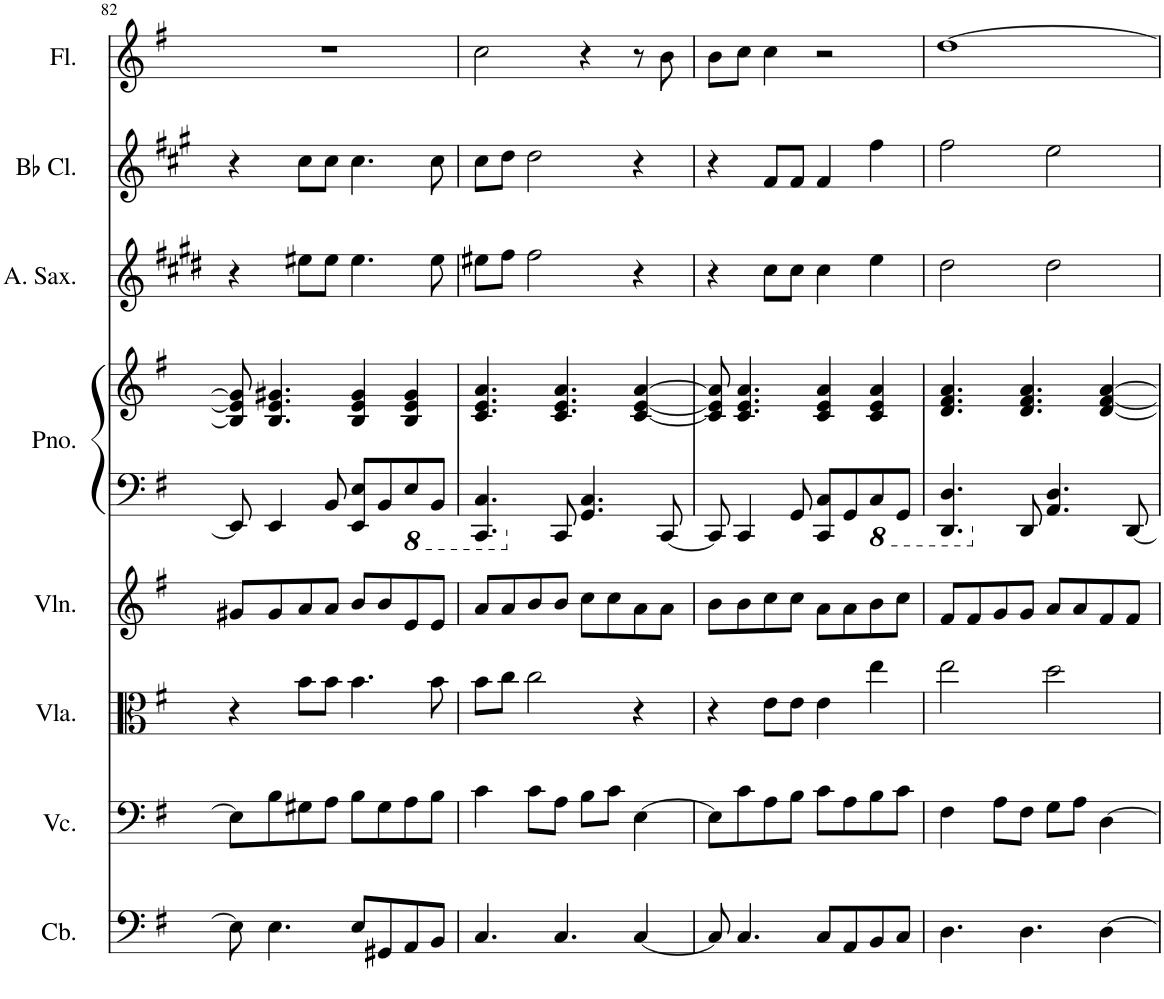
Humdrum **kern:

**kern	**kern	**kern	**kern	**kern	**kern	**kern	**kern	**kern
*part8	*part7	*part6	*part5	*part4	*part4	*part3	*part2	*part1
*staff9	*staff8	*staff7	*staff6	*staff5	*staff4	*staff3	*staff2	*staff1
*I"Contrabass	*I"Violoncello	*I"Viola	*I"Violin	*I"Piano	*	*I"Alto Saxophone	*I"Bb Clarinet	*I"Flute
*I'Cb.	*I'Vc.	*I'Vla.	*I'Vln.	*I'Pno.	*	*I'A. Sax.	*I'Bb Cl.	*I'Fl.
!!LO:PB:g=z
*clefF4	*clefF4	*clefC3	*clefG2	*clefF4	*clefG2	*clefG2	*clefG2	*clefG2
*Trd7c12	*	*	*	*	*	*Trd5c9	*Trd1c2	*
*k[f#]	*k[f#]	*k[f#]	*k[f#]	*k[f#]	*k[f#]	*k[f#c#g#d#]	*k[f#c#g#]	*k[f#]
*M4/4	*M4/4	*M4/4	*M4/4	*M4/4	*M4/4	*M4/4	*M4/4	*M4/4
=82	=82	=82	=82	=82	=82	=82	=82	=82
8E\]	8E\L]	4r	8g#X/L	8EE/]	8B/] 8e/] 8g#/]	4r	4r	1r
4.E\	8B\	.	8g#/	4EE/	4.B/ 4.e/ 4.g#X/	.	.	.
.	8G#X\	8b\L	8a/	.	.	8ee#X\L	8cc#\L	.
.	8A\J	8b\J	8a/J	8BB/	.	8ee#\J	8cc#\J	.
8E/L	8B\L	4.b\	8b/L	8EE/ 8E/L	4B/ 4e/ 4g#/	4.ee#\	4.cc#\	.
8GG#X/	8G#\	.	8b/	8BB/	.	.	.	.
*	*	*	*	*8ba	*	*	*	*
8AA/	8A\	.	8e/	8EE/	4B/ 4e/ 4g#/	.	.	.
8BB/J	8B\J	8b\	8e/J	8BBB/J	.	8ee#\	8cc#\	.
=83	=83	=83	=83	=83	=83	=83	=83	=83
4.C/	4c\	8b\L	8a/L	4.CCC/ 4.CC/	4.c/ 4.e/ 4.a/	8ee#X\L	8cc#\L	2cc\
.	.	8cc\J	8a/	.	.	8ff#\J	8dd\J	.
.	8c\L	2cc\	8b/	.	.	2ff#\	2dd\	.
*	*	*	*	*X8ba	*	*	*	*
4.C/	8A\J	.	8b/J	8CC/	4.c/ 4.e/ 4.a/	.	.	.
.	8B\L	.	8cc\L	4.GG/ 4.C/	.	.	.	4r
.	8c\J	.	8cc\	.	.	.	.	.
[4C/	[4E\	4r	8a\	.	[4c/ [4e/ [4a/	4r	4r	8r
.	.	.	8a\J	[8CC/	.	.	.	8b\
=84	=84	=84	=84	=84	=84	=84	=84	=84
8C/]	8E\L]	4r	8b\L	8CC/]	8c/] 8e/] 8a/]	4r	4r	8b\L
4.C/	8c\	.	8b\	4CC/	4.c/ 4.e/ 4.a/	.	.	8cc\J
.	8A\	8e\L	8cc\	.	.	8cc#\L	8f#/L	4cc\
.	8B\J	8e\J	8cc\J	8GG/	.	8cc#\J	8f#/J	.
8C/L	8c\L	4e\	8a\L	8CC/ 8C/L	4c/ 4e/ 4a/	4cc#\	4f#/	2r
8AA/	8A\	.	8a\	8GG/	.	.	.	.
*	*	*	*	*8ba	*	*	*	*
8BB/	8B\	4ee\	8b\	8CC/	4c/ 4e/ 4a/	4ee\	4ff#\	.
8C/J	8c\J	.	8cc\J	8GGG/J	.	.	.	.
=85	=85	=85	=85	=85	=85	=85	=85	=85
4.D\	4F#\	2ee\	8f#/L	4.DDD/ 4.DD/	4.d/ 4.f#/ 4.a/	2dd#\	2ff#\	[1dd
.	.	.	8f#/	.	.	.	.	.
.	8A\L	.	8g/	.	.	.	.	.
*	*	*	*	*X8ba	*	*	*	*
4.D\	8F#\J	.	8g/J	8DD/	4.d/ 4.f#/ 4.a/	.	.	.
.	8G\L	2dd\	8a/L	4.AA/ 4.D/	.	2dd#\	2ee\	.
.	8A\J	.	8a/	.	.	.	.	.
[4D\	[4D\	.	8f#/	.	[4d/ [4f#/ [4a/	.	.	.
.	.	.	8f#/J	[8DD/	.	.	.	.
=	=	=	=	=	=	=	=	=
*-	*-	*-	*-	*-	*-	*-	*-	*-
